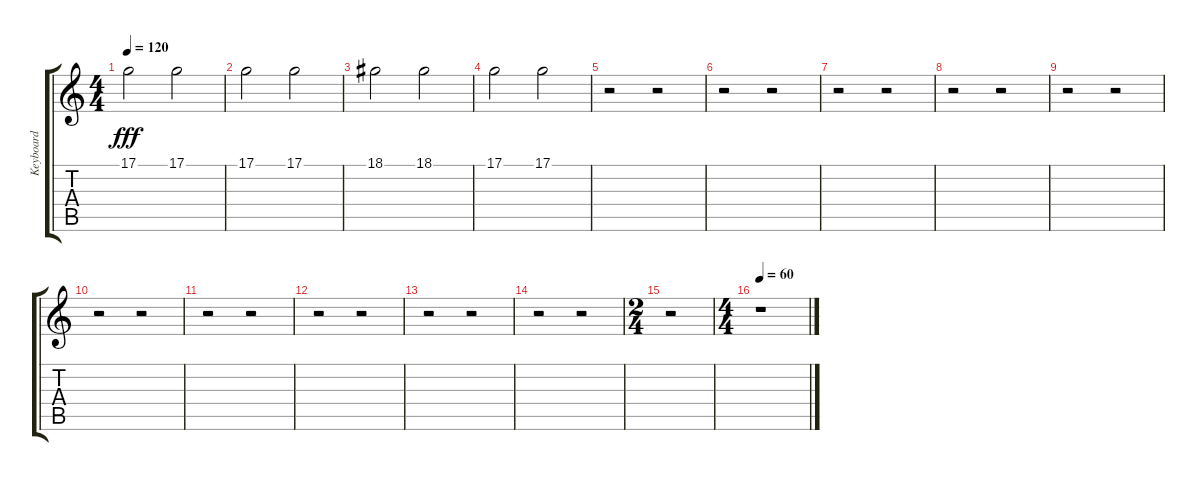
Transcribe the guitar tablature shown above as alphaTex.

\track ("Keyboard" "Keyboard") {instrument pizzicatostrings}
\staff {score tabs}
\tuning (D4 A3 F3 C3 G2 D2) {hide}
\ts (4 4)
\tempo 120
\clef g2
\ks c
17.1.2{dy fff} 17.1.2 |
17.1.2 17.1.2 |
18.1.2 18.1.2 |
17.1.2 17.1.2 |
r.2 r.2 |
r.2 r.2 |
r.2 r.2 |
r.2 r.2 |
r.2 r.2 |
r.2 r.2 |
r.2 r.2 |
r.2 r.2 |
r.2 r.2 |
r.2 r.2 |
\ts (2 4)
r.2 |
\ts (4 4)
\tempo 60
r.1
